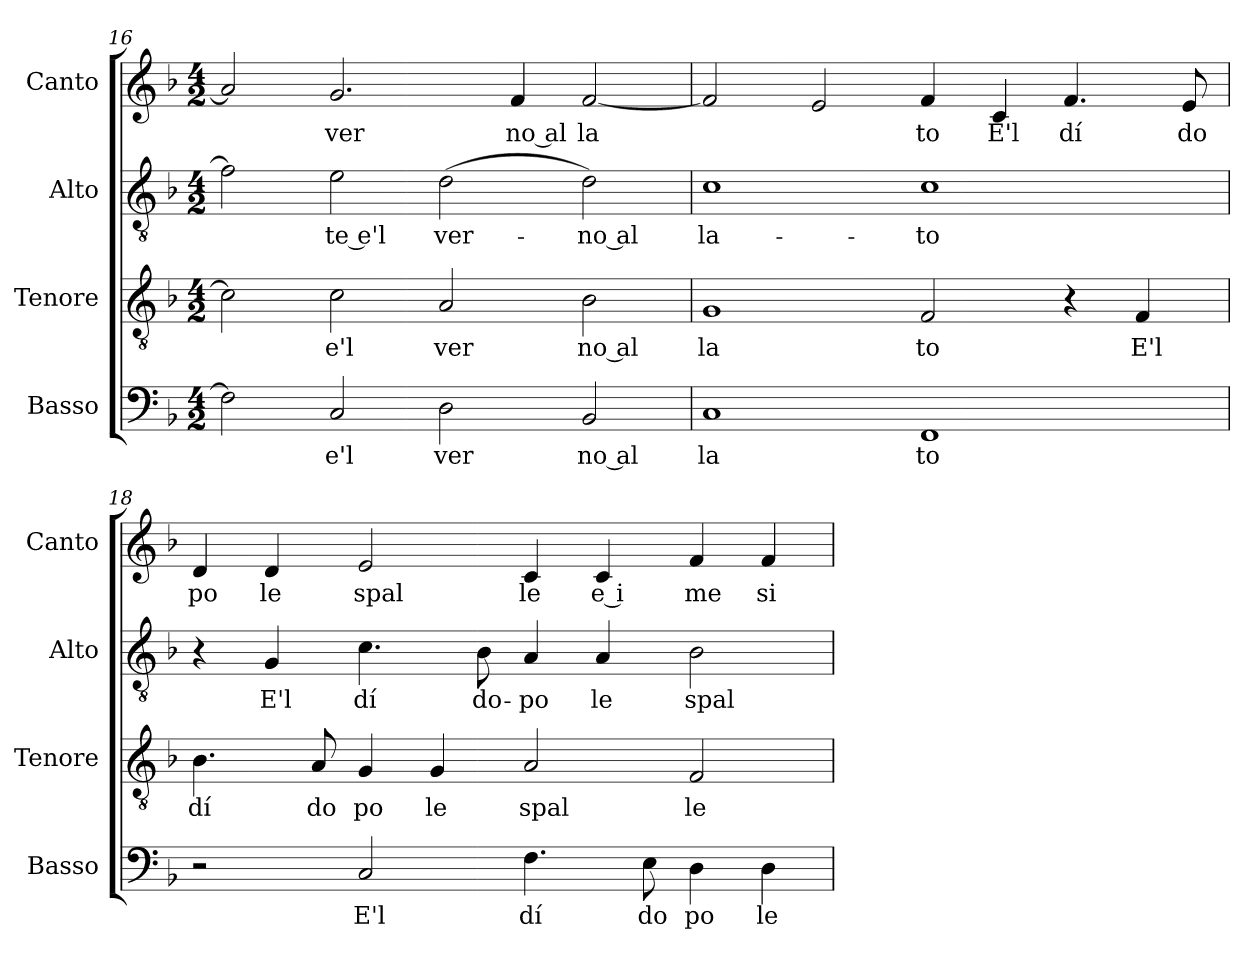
**kern	**text	**kern	**text	**kern	**text	**kern	**text
*part4	*part4	*part3	*part3	*part2	*part2	*part1	*part1
*staff4	*staff4	*staff3	*staff3	*staff2	*staff2	*staff1	*staff1
*I"Basso	*	*I"Tenore	*	*I"Alto	*	*I"Canto	*
*I'Basso	*	*I'Tenore	*	*I'Alto	*	*I'Canto	*
*clefF4	*	*clefGv2	*	*clefGv2	*	*clefG2	*
*ITrd-3c-5	*	*	*	*ITrd-3c-5	*	*ITrd-3c-5	*
*k[b-e-]	*	*k[b-]	*	*k[b-e-]	*	*k[b-e-]	*
*B-:	*	*F:	*	*B-:	*	*B-:	*
*M4/2	*	*M4/2	*	*M4/2	*	*M4/2	*
=16	=16	=16	=16	=16	=16	=16	=16
2B-\]	.	2c\]	.	2b-\]	.	2dd/]	.
!	!LO:LY:b:cj	!	!LO:LY:b:cj	!	!LO:LY:b:rj	!	!LO:LY:b:cj
2F/	e'l	2c\	e'l	2a\	-te e'l	2.cc/	ver
!	!LO:LY:b:cj	!	!LO:LY:b:cj	!	!LO:LY:b:cj	!	!
2G\	ver	2A/	ver	(>2g\	ver-	.	.
!	!	!	!	!	!	!	!LO:LY:b:rj
.	.	.	.	.	.	4b-/	no al
!	!LO:LY:b:rj	!	!LO:LY:b:rj	!	!LO:LY:b:rj	!	!LO:LY:b:cj
2E-/	no al	2B-\	no al	2g\)	-no al	[<2b-/	la
=17	=17	=17	=17	=17	=17	=17	=17
!	!LO:LY:b:cj	!	!LO:LY:b:cj	!	!LO:LY:b:cj	!	!
1F	la	1G	la	1f	la-	2b-/]	.
.	.	.	.	.	.	2a/	.
!	!LO:LY:b:cj	!	!LO:LY:b:cj	!	!LO:LY:b:cj	!	!LO:LY:b:cj
1BB-	to	2F/	to	1f	-to	4b-/	to
!	!	!	!	!	!	!	!LO:LY:b:cj
.	.	.	.	.	.	4f/	E'l
!	!	!	!	!	!	!	!LO:LY:b:cj
.	.	4r	.	.	.	4.b-/	dí
!	!	!	!LO:LY:b:cj	!	!	!	!
.	.	4F/	E'l	.	.	.	.
!	!	!	!	!	!	!	!LO:LY:b:cj
.	.	.	.	.	.	8a/	do
=18	=18	=18	=18	=18	=18	=18	=18
!	!	!	!LO:LY:b:cj	!	!	!	!LO:LY:b:cj
2r	.	4.B-\	dí	4r	.	4g/	po
!	!	!	!	!	!LO:LY:b:cj	!	!LO:LY:b:cj
.	.	.	.	4c/	E'l	4g/	le
!	!	!	!LO:LY:b:cj	!	!	!	!
.	.	8A/	do	.	.	.	.
!	!LO:LY:b:cj	!	!LO:LY:b:cj	!	!LO:LY:b:cj	!	!LO:LY:b:cj
2F/	E'l	4G/	po	4.f\	dí	2a/	spal
!	!	!	!LO:LY:b:cj	!	!	!	!
.	.	4G/	le	.	.	.	.
!	!	!	!	!	!LO:LY:b:cj	!	!
.	.	.	.	8e-\	do-	.	.
!	!LO:LY:b:cj	!	!LO:LY:b:cj	!	!LO:LY:b:cj	!	!LO:LY:b:cj
4.B-\	dí	2A/	spal	4d/	-po	4f/	le
!	!	!	!	!	!LO:LY:b:cj	!	!LO:LY:b:rj
.	.	.	.	4d/	le	4f/	e i
!	!LO:LY:b:cj	!	!	!	!	!	!
8A\	do	.	.	.	.	.	.
!	!LO:LY:b:cj	!	!LO:LY:b:cj	!	!LO:LY:b:cj	!	!LO:LY:b:cj
4G\	po	2F/	le	2e-\	spal-	4b-/	me
!	!LO:LY:b:cj	!	!	!	!	!	!LO:LY:b:cj
4G\	le	.	.	.	.	4b-/	si
=	=	=	=	=	=	=	=
*-	*-	*-	*-	*-	*-	*-	*-
